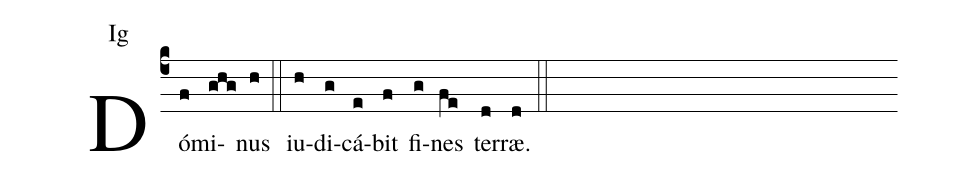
annotation: Ig;
%%
(c4)Dó(f)mi(ghg)nus(h) (::) iu(h)di(g)cá(e)bit(f) fi(g)nes(fe) ter(d)ræ.(d) (::)
